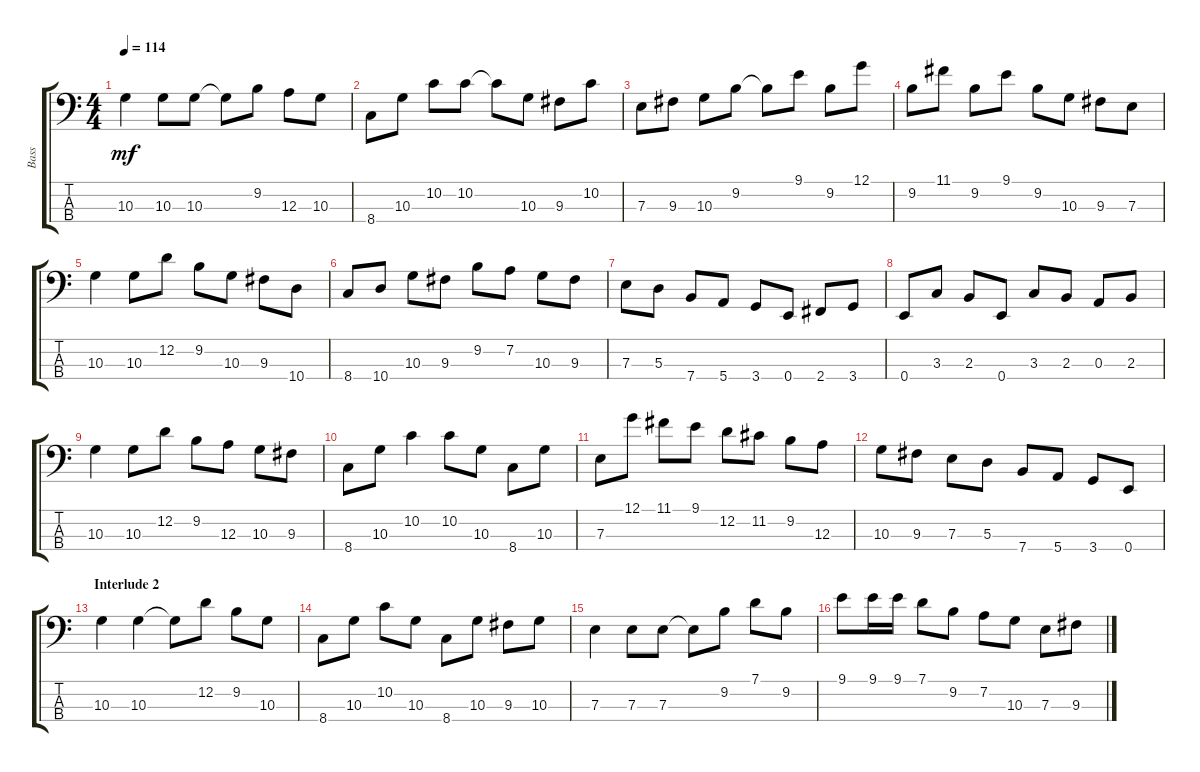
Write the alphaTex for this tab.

\track ("Bass" "Bass") {instrument electricbassfinger}
\staff {score tabs}
\tuning (G2 D2 A1 E1) {hide}
\ts (4 4)
\tempo 114
\clef f4
\ks c
10.3.4{dy mf} 10.3.8 10.3.8 10.3{t}.8 9.2.8 12.3.8 10.3.8 |
8.4.8 10.3.8 10.2.8 10.2.8 10.2{t}.8 10.3.8 9.3.8 10.2.8 |
7.3.8 9.3.8 10.3.8 9.2.8 9.2{t}.8 9.1.8 9.2.8 12.1.8 |
9.2.8 11.1.8 9.2.8 9.1.8 9.2.8 10.3.8 9.3.8 7.3.8 |
10.3.4 10.3.8 12.2.8 9.2.8 10.3.8 9.3.8 10.4.8 |
8.4.8 10.4.8 10.3.8 9.3.8 9.2.8 7.2.8 10.3.8 9.3.8 |
7.3.8 5.3.8 7.4.8 5.4.8 3.4.8 0.4.8 2.4.8 3.4.8 |
0.4.8 3.3.8 2.3.8 0.4.8 3.3.8 2.3.8 0.3.8 2.3.8 |
10.3.4 10.3.8 12.2.8 9.2.8 12.3.8 10.3.8 9.3.8 |
8.4.8 10.3.8 10.2.4 10.2.8 10.3.8 8.4.8 10.3.8 |
7.3.8 12.1.8 11.1.8 9.1.8 12.2.8 11.2.8 9.2.8 12.3.8 |
10.3.8 9.3.8 7.3.8 5.3.8 7.4.8 5.4.8 3.4.8 0.4.8 |
\section ("" "Interlude 2")
10.3.4 10.3.4 10.3{t}.8 12.2.8 9.2.8 10.3.8 |
8.4.8 10.3.8 10.2.8 10.3.8 8.4.8 10.3.8 9.3.8 10.3.8 |
7.3.4 7.3.8 7.3.8 7.3{t}.8 9.2.8 7.1.8 9.2.8 |
9.1.8 9.1.16 9.1.16 7.1.8 9.2.8 7.2.8 10.3.8 7.3.8 9.3.8
